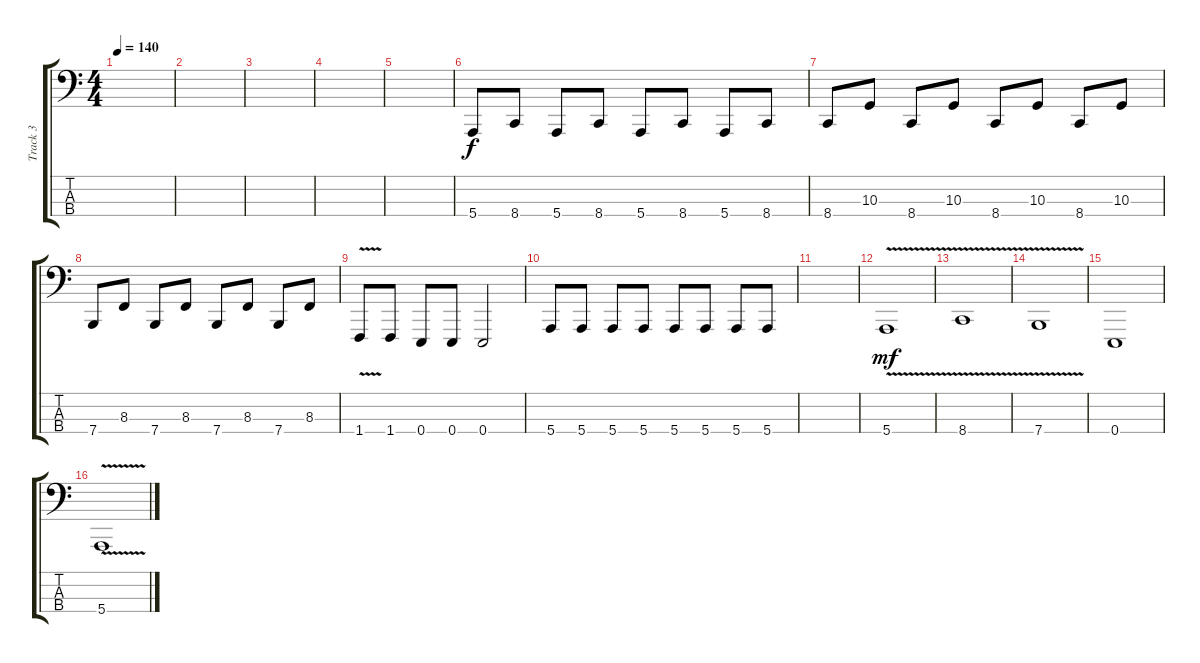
\track ("Track 3" "Track 3") {instrument cello}
\staff {score tabs}
\tuning (G2 D2 A1 E1) {hide}
\ts (4 4)
\tempo 140
\clef f4
\ks c
|
|
|
|
|
5.4.8 8.4.8 5.4.8 8.4.8 5.4.8 8.4.8 5.4.8 8.4.8 |
8.4.8 10.3.8 8.4.8 10.3.8 8.4.8 10.3.8 8.4.8 10.3.8 |
7.4.8 8.3.8 7.4.8 8.3.8 7.4.8 8.3.8 7.4.8 8.3.8 |
1.4{v}.8 1.4.8 0.4.8 0.4.8 0.4.2 |
5.4.8 5.4.8 5.4.8 5.4.8 5.4.8 5.4.8 5.4.8 5.4.8 |
|
5.4{v}.1{dy mf} |
8.4{v}.1 |
7.4{v}.1 |
0.4.1 |
5.4{v}.1
